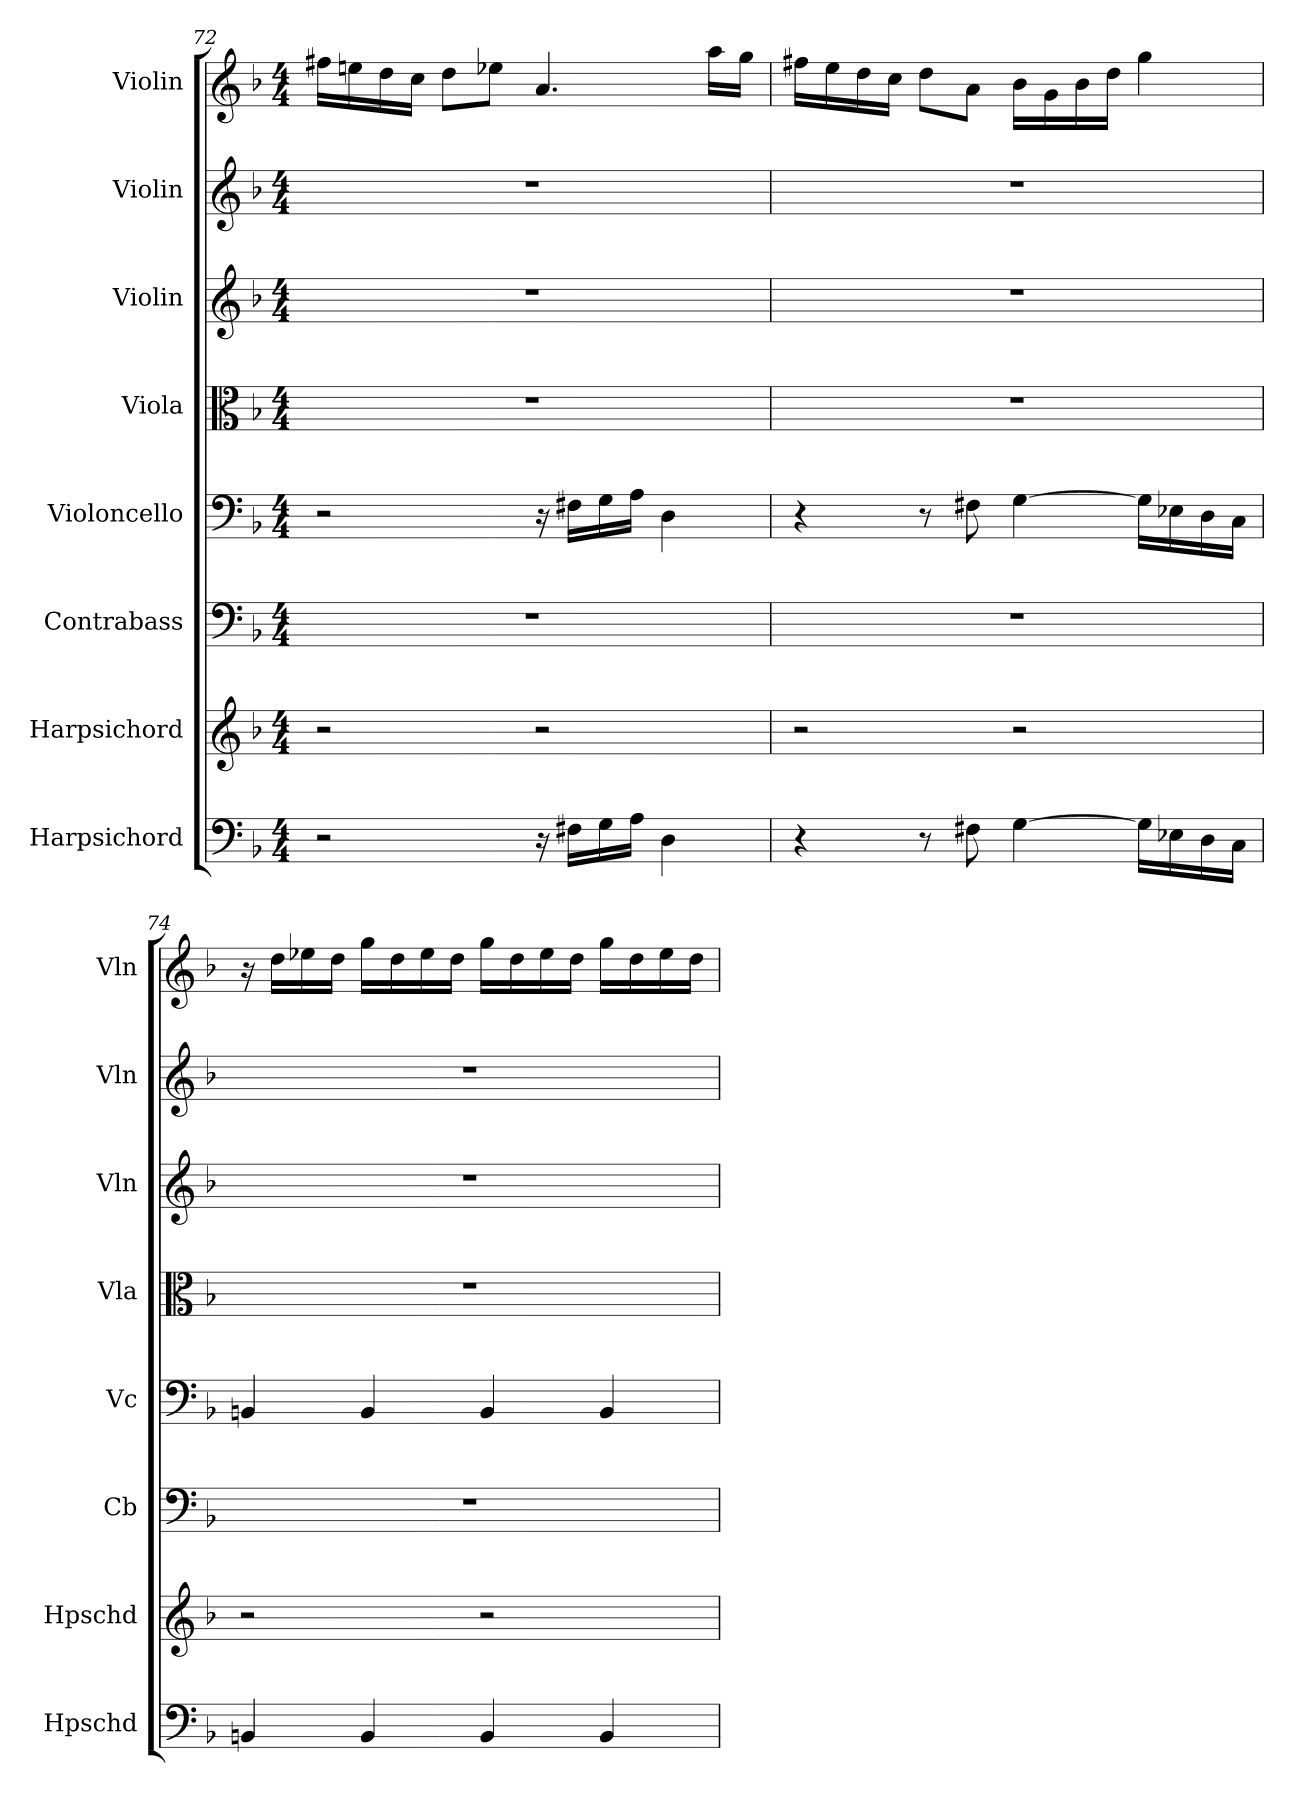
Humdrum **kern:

**kern	**kern	**kern	**kern	**kern	**kern	**kern	**kern
*part8	*part7	*part6	*part5	*part4	*part3	*part2	*part1
*staff8	*staff7	*staff6	*staff5	*staff4	*staff3	*staff2	*staff1
*I"Harpsichord	*I"Harpsichord	*I"Contrabass	*I"Violoncello	*I"Viola	*I"Violin	*I"Violin	*I"Violin
*I'Hpschd	*I'Hpschd	*I'Cb	*I'Vc	*I'Vla	*I'Vln	*I'Vln	*I'Vln
*clefF4	*clefG2	*clefF4	*clefF4	*clefC3	*clefG2	*clefG2	*clefG2
*k[b-]	*k[b-]	*k[b-]	*k[b-]	*k[b-]	*k[b-]	*k[b-]	*k[b-]
*M4/4	*M4/4	*M4/4	*M4/4	*M4/4	*M4/4	*M4/4	*M4/4
=72	=72	=72	=72	=72	=72	=72	=72
2r	2r	1r	2r	1r	1r	1r	16ff#X\LL
.	.	.	.	.	.	.	16een\
.	.	.	.	.	.	.	16dd\
.	.	.	.	.	.	.	16cc\JJ
.	.	.	.	.	.	.	8dd\L
.	.	.	.	.	.	.	8ee-X\J
16r	2r	.	16r	.	.	.	4.a/
16F#X\LL	.	.	16F#X\LL	.	.	.	.
16G\	.	.	16G\	.	.	.	.
16A\JJ	.	.	16A\JJ	.	.	.	.
4D\	.	.	4D\	.	.	.	.
.	.	.	.	.	.	.	16aa\LL
.	.	.	.	.	.	.	16gg\JJ
=73	=73	=73	=73	=73	=73	=73	=73
4r	2r	1r	4r	1r	1r	1r	16ff#X\LL
.	.	.	.	.	.	.	16ee\
.	.	.	.	.	.	.	16dd\
.	.	.	.	.	.	.	16cc\JJ
8r	.	.	8r	.	.	.	8dd\L
8F#X\	.	.	8F#X\	.	.	.	8a\J
[4G\	2r	.	[4G\	.	.	.	16b-\LL
.	.	.	.	.	.	.	16g\
.	.	.	.	.	.	.	16b-\
.	.	.	.	.	.	.	16dd\JJ
16G\LL]	.	.	16G\LL]	.	.	.	4gg\
16E-X\	.	.	16E-X\	.	.	.	.
16D\	.	.	16D\	.	.	.	.
16C\JJ	.	.	16C\JJ	.	.	.	.
=74	=74	=74	=74	=74	=74	=74	=74
4BBn/	2r	1r	4BBn/	1r	1r	1r	16r
.	.	.	.	.	.	.	16dd\LL
.	.	.	.	.	.	.	16ee-X\
.	.	.	.	.	.	.	16dd\JJ
4BB/	.	.	4BB/	.	.	.	16gg\LL
.	.	.	.	.	.	.	16dd\
.	.	.	.	.	.	.	16ee-\
.	.	.	.	.	.	.	16dd\JJ
4BB/	2r	.	4BB/	.	.	.	16gg\LL
.	.	.	.	.	.	.	16dd\
.	.	.	.	.	.	.	16ee-\
.	.	.	.	.	.	.	16dd\JJ
4BB/	.	.	4BB/	.	.	.	16gg\LL
.	.	.	.	.	.	.	16dd\
.	.	.	.	.	.	.	16ee-\
.	.	.	.	.	.	.	16dd\JJ
=	=	=	=	=	=	=	=
*-	*-	*-	*-	*-	*-	*-	*-
